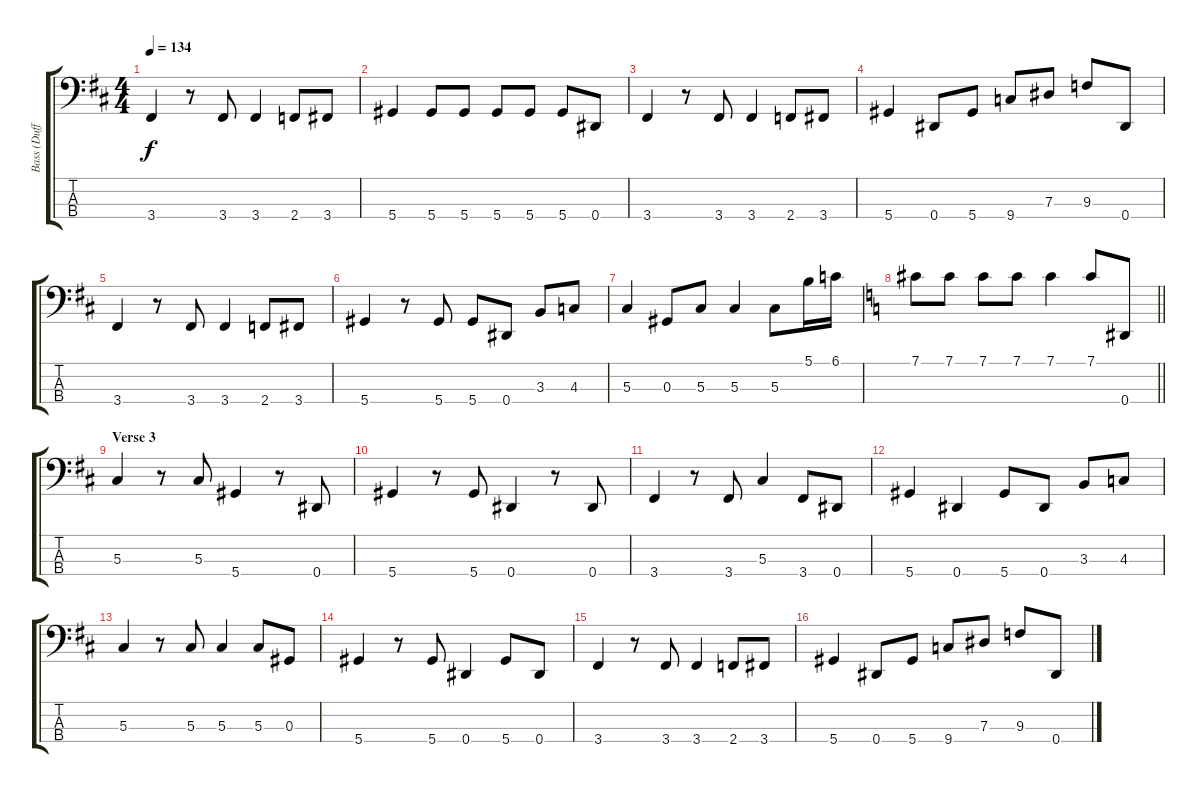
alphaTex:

\track ("Bass (Duff)" "Bass (Duff") {instrument electricbasspick}
\staff {score tabs}
\tuning (Gb2 Db2 Ab1 Eb1) {hide}
\ts (4 4)
\tempo 134
\clef f4
\ks d
3.4.4{dy f} r.8 3.4.8 3.4.4 2.4.8 3.4.8 |
5.4.4 5.4.8 5.4.8 5.4.8 5.4.8 5.4.8 0.4.8 |
3.4.4 r.8 3.4.8 3.4.4 2.4.8 3.4.8 |
5.4.4 0.4.8 5.4.8 9.4.8 7.3.8 9.3.8 0.4.8 |
3.4.4 r.8 3.4.8 3.4.4 2.4.8 3.4.8 |
5.4.4 r.8 5.4.8 5.4.8 0.4.8 3.3.8 4.3.8 |
5.3.4 0.3.8 5.3.8 5.3.4 5.3.8 5.1.16 6.1.16 |
\barLineRight lightlight
\ks c
7.1.8 7.1.8 7.1.8 7.1.8 7.1.4 7.1.8 0.4.8 |
\section ("" "Verse 3")
\ks d
5.3.4 r.8 5.3.8 5.4.4 r.8 0.4.8 |
5.4.4 r.8 5.4.8 0.4.4 r.8 0.4.8 |
3.4.4 r.8 3.4.8 5.3.4 3.4.8 0.4.8 |
5.4.4 0.4.4 5.4.8 0.4.8 3.3.8 4.3.8 |
5.3.4 r.8 5.3.8 5.3.4 5.3.8 0.3.8 |
5.4.4 r.8 5.4.8 0.4.4 5.4.8 0.4.8 |
3.4.4 r.8 3.4.8 3.4.4 2.4.8 3.4.8 |
5.4.4 0.4.8 5.4.8 9.4.8 7.3.8 9.3.8 0.4.8
